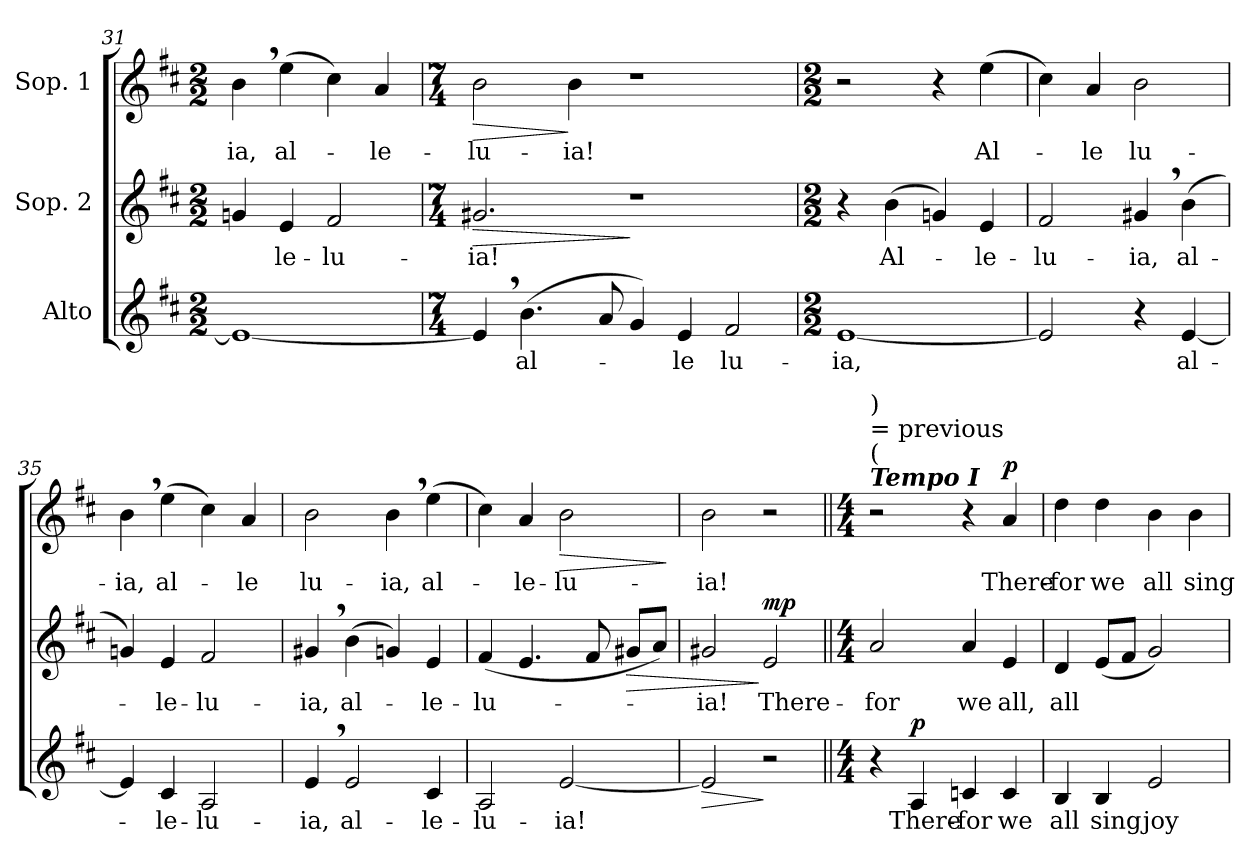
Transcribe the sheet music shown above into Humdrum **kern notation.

**kern	**text	**dynam	**kern	**text	**dynam	**kern	**text	**dynam
*part3	*part3	*part3	*part2	*part2	*part2	*part1	*part1	*part1
*staff3	*staff3	*staff3	*staff2	*staff2	*staff2	*staff1	*staff1	*staff1
*I"Alto	*	*	*I"Sop. 2	*	*	*I"Sop. 1	*	*
*clefG2	*	*	*clefG2	*	*	*clefG2	*	*
*k[f#c#]	*	*	*k[f#c#]	*	*	*k[f#c#]	*	*
*b:	*	*	*b:	*	*	*b:	*	*
*M2/2	*	*	*M2/2	*	*	*M2/2	*	*
=31	=31	=31	=31	=31	=31	=31	=31	=31
!	!	!	!	!	!	!	!LO:LY:b	!
1e_	.	.	4gn/	.	.	4b,>\	-ia,	.
!	!	!	!	!LO:LY:b	!	!	!	!
!	!	!	!	!	!	!	!LO:LY:b	!
.	.	.	4e/	-le-	.	(>4ee\	al-	.
!	!	!	!	!LO:LY:b	!	!	!	!
.	.	.	2f#/	-lu-	.	4cc#\)	.	.
!	!	!	!	!	!	!	!LO:LY:b	!
.	.	.	.	.	.	4a/	-le-	.
=32	=32	=32	=32	=32	=32	=32	=32	=32
*M7/4	*	*	*M7/4	*	*	*M7/4	*	*
!	!	!	!	!LO:LY:b	!LO:HP:b	!	!	!
!	!	!	!	!	!	!	!LO:LY:b	!LO:HP:b
4e,>/]	.	.	2.g#X/	-ia!	>	2b\	-lu-	>
!	!LO:LY:b	!	!	!	!	!	!	!
(>4.b\	al-	.	.	.	.	.	.	.
!	!	!	!	!	!	!	!LO:LY:b	!
.	.	.	.	.	.	4b\	-ia!	]
8a/	.	.	.	.	.	.	.	.
4g/)	.	.	1r	.	]	1r	.	.
!	!LO:LY:b	!	!	!	!	!	!	!
4e/	-le	.	.	.	.	.	.	.
!	!LO:LY:b	!	!	!	!	!	!	!
2f#/	lu-	.	.	.	.	.	.	.
!!LO:PB:g=z
=33	=33	=33	=33	=33	=33	=33	=33	=33
*M2/2	*	*	*M2/2	*	*	*M2/2	*	*
!	!LO:LY:b	!	!	!	!	!	!	!
[1e	-ia,	.	4r	.	.	2r	.	.
!	!	!	!	!LO:LY:b	!	!	!	!
.	.	.	(>4b\	Al-	.	.	.	.
.	.	.	4gn/)	.	.	4r	.	.
!	!	!	!	!LO:LY:b	!	!	!	!
!	!	!	!	!	!	!	!LO:LY:b	!
.	.	.	4e/	-le-	.	(>4ee\	Al-	.
=34	=34	=34	=34	=34	=34	=34	=34	=34
!	!	!	!	!LO:LY:b	!	!	!	!
2e/]	.	.	2f#/	-lu-	.	4cc#\)	.	.
!	!	!	!	!	!	!	!LO:LY:b	!
.	.	.	.	.	.	4a/	-le	.
!	!	!	!	!LO:LY:b	!	!	!	!
!	!	!	!	!	!	!	!LO:LY:b	!
4r	.	.	4g#X,>/	-ia,	.	2b\	lu-	.
!	!LO:LY:b	!	!	!	!	!	!	!
!	!	!	!	!LO:LY:b	!	!	!	!
[4e/	al-	.	(>4b\	al-	.	.	.	.
=35	=35	=35	=35	=35	=35	=35	=35	=35
!	!	!	!	!	!	!	!LO:LY:b	!
4e/]	.	.	4gn/)	.	.	4b,>\	-ia,	.
!	!LO:LY:b	!	!	!	!	!	!	!
!	!	!	!	!LO:LY:b	!	!	!	!
!	!	!	!	!	!	!	!LO:LY:b	!
4c#/	-le-	.	4e/	-le-	.	(>4ee\	al-	.
!	!LO:LY:b	!	!	!	!	!	!	!
!	!	!	!	!LO:LY:b	!	!	!	!
2A/	-lu-	.	2f#/	-lu-	.	4cc#\)	.	.
!	!	!	!	!	!	!	!LO:LY:b	!
.	.	.	.	.	.	4a/	-le	.
=36	=36	=36	=36	=36	=36	=36	=36	=36
!	!LO:LY:b	!	!	!	!	!	!	!
!	!	!	!	!LO:LY:b	!	!	!	!
!	!	!	!	!	!	!	!LO:LY:b	!
4e,>/	-ia,	.	4g#X,>/	-ia,	.	2b\	lu-	.
!	!LO:LY:b	!	!	!	!	!	!	!
!	!	!	!	!LO:LY:b	!	!	!	!
2e/	al-	.	(>4b\	al-	.	.	.	.
!	!	!	!	!	!	!	!LO:LY:b	!
.	.	.	4gn/)	.	.	4b,>\	-ia,	.
!	!LO:LY:b	!	!	!	!	!	!	!
!	!	!	!	!LO:LY:b	!	!	!	!
!	!	!	!	!	!	!	!LO:LY:b	!
4c#/	-le-	.	4e/	-le-	.	(>4ee\	al-	.
=37	=37	=37	=37	=37	=37	=37	=37	=37
!	!LO:LY:b	!	!	!	!	!	!	!
!	!	!	!	!LO:LY:b	!	!	!	!
2A/	-lu-	.	(<4f#/	-lu-	.	4cc#\)	.	.
!	!	!	!	!	!	!	!LO:LY:b	!
.	.	.	4.e/	.	.	4a/	-le-	.
!	!LO:LY:b	!	!	!	!	!	!	!
!	!	!	!	!	!	!	!LO:LY:b	!LO:HP:b
[2e/	-ia!	.	.	.	.	2b\	-lu-	>
.	.	.	8f#/	.	.	.	.	.
!	!	!	!	!	!LO:HP:b	!	!	!
.	.	.	8g#X/L	.	>	.	.	.
.	.	.	8a/J)	.	.	.	.	.
.	.	.	.	.	.	.	.	]
=38	=38	=38	=38	=38	=38	=38	=38	=38
!	!	!LO:HP:b	!	!	!	!	!	!
!	!	!	!	!LO:LY:b	!	!	!	!
!	!	!	!	!	!	!	!LO:LY:b	!
2eZ/]	.	>	2g#XZ/	-ia!	.	2bZ\	-ia!	.
!	!	!	!	!LO:LY:b	!LO:DY:n=1:a	!	!	!
2r	.	]	2e/	There-	] mp	2r	.	.
!!LO:LB:g=z
=39||	=39||	=39||	=39||	=39||	=39||	=39||	=39||	=39||
*M4/4	*	*	*M4/4	*	*	*M4/4	*	*
!	!	!	!	!	!	!LO:TX:a:Bi:t=Tempo I	!	!
!	!	!	!	!	!	!LO:TX:a:t=(	!	!
!	!	!	!	!	!	!LO:TX:a:t== previous	!	!
!	!	!	!	!	!	!LO:TX:a:t=)	!	!
!	!	!	!	!LO:LY:b	!	!	!	!
4r	.	.	2a/	-for	.	2r	.	.
!	!LO:LY:b	!LO:DY:a	!	!	!	!	!	!
4A/	There-	p	.	.	.	.	.	.
!	!LO:LY:b	!	!	!	!	!	!	!
!	!	!	!	!LO:LY:b	!	!	!	!
4cn/	-for	.	4a/	we	.	4r	.	.
!	!LO:LY:b	!	!	!	!	!	!	!
!	!	!	!	!LO:LY:b	!	!	!	!
!	!	!	!	!	!	!	!LO:LY:b	!LO:DY:a
4c/	we	.	4e/	all,	.	4a/	There-	p
=40	=40	=40	=40	=40	=40	=40	=40	=40
!	!LO:LY:b	!	!	!	!	!	!	!
!	!	!	!	!LO:LY:b	!	!	!	!
!	!	!	!	!	!	!	!LO:LY:b	!
4B/	all	.	4d/	all	.	4dd\	-for	.
!	!LO:LY:b	!	!	!	!	!	!	!
!	!	!	!	!	!	!	!LO:LY:b	!
4B/	sing	.	(<8e/L	.	.	4dd\	we	.
.	.	.	8f#/J	.	.	.	.	.
!	!LO:LY:b	!	!	!	!	!	!	!
!	!	!	!	!	!	!	!LO:LY:b	!
2e/	joy-	.	2g/)	.	.	4b\	all	.
!	!	!	!	!	!	!	!LO:LY:b	!
.	.	.	.	.	.	4b\	sing	.
=	=	=	=	=	=	=	=	=
*-	*-	*-	*-	*-	*-	*-	*-	*-
